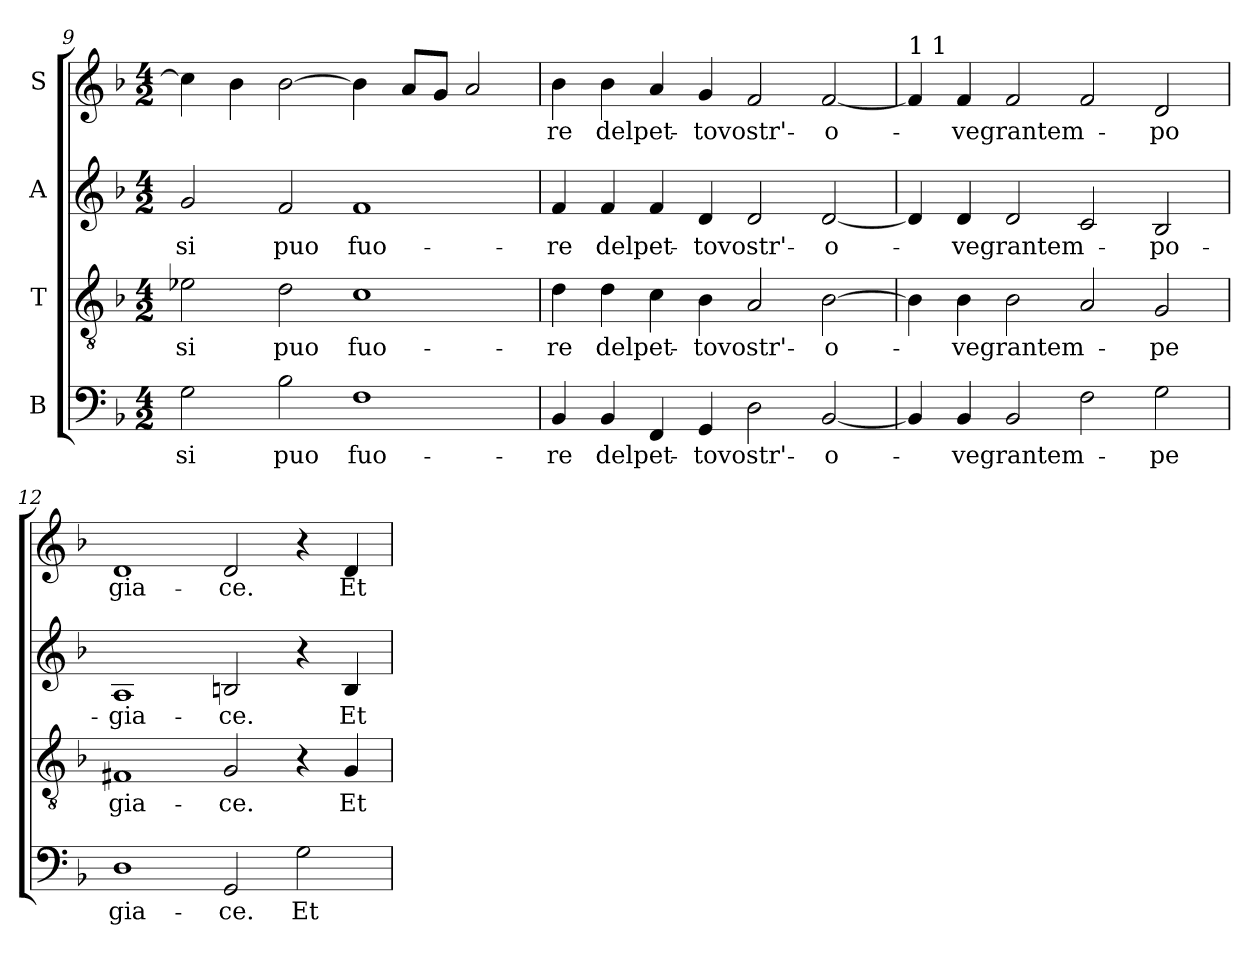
**kern	**text	**kern	**text	**kern	**text	**kern	**text
*part4	*part4	*part3	*part3	*part2	*part2	*part1	*part1
*staff4	*staff4	*staff3	*staff3	*staff2	*staff2	*staff1	*staff1
*I"B	*	*I"T	*	*I"A	*	*I"S	*
*clefF4	*	*clefGv2	*	*clefG2	*	*clefG2	*
*k[b-]	*	*k[b-]	*	*k[b-]	*	*k[b-]	*
*F:	*	*F:	*	*F:	*	*F:	*
*M4/2	*	*M4/2	*	*M4/2	*	*M4/2	*
=9	=9	=9	=9	=9	=9	=9	=9
!	!LO:LY:b:cj	!	!LO:LY:b:cj	!	!LO:LY:b:cj	!	!
2G\	si	2e-X\	si	2g/	si	4cc\]	.
.	.	.	.	.	.	4b-\	.
!	!LO:LY:b:cj	!	!LO:LY:b:cj	!	!LO:LY:b:cj	!	!
2B-\	puo	2d\	puo	2f/	puo	[>2b-\	.
!	!LO:LY:b:cj	!	!LO:LY:b:cj	!	!LO:LY:b:cj	!	!
1F	fuo-	1c	fuo-	1f	fuo-	4b-\]	.
.	.	.	.	.	.	8a/L	.
.	.	.	.	.	.	8g/J	.
.	.	.	.	.	.	2a/	.
=10	=10	=10	=10	=10	=10	=10	=10
!	!LO:LY:b:cj	!	!LO:LY:b:cj	!	!LO:LY:b:cj	!	!LO:LY:b:cj
4BB-/	-re	4d\	-re	4f/	-re	4b-\	-re
!	!LO:LY:b	!	!LO:LY:b	!	!LO:LY:b	!	!LO:LY:b
4BB-/	delpet-	4d\	delpet-	4f/	delpet-	4b-\	delpet-
4FF/	.	4c\	.	4f/	.	4a/	.
!	!LO:LY:b	!	!LO:LY:b	!	!LO:LY:b	!	!LO:LY:b
4GG/	-tovostr'-	4B-\	-tovostr'-	4d/	-tovostr'-	4g/	-tovostr'-
2D\	.	2A/	.	2d/	.	2f/	.
!	!LO:LY:b:rj	!	!LO:LY:b:rj	!	!LO:LY:b:rj	!	!LO:LY:b:rj
[>2BB-/	-o-	[<2B-\	-o-	[>2d/	-o-	[>2f/	-o-
!!LO:LB:g=z
=11	=11	=11	=11	=11	=11	=11	=11
!	!	!	!	!	!	!LO:TX:a:t=1 1	!
4BB-/]	.	4B-\]	.	4d/]	.	4f/]	.
!	!LO:LY:b	!	!LO:LY:b	!	!LO:LY:b	!	!LO:LY:b
4BB-/	-vegrantem-	4B-\	-vegrantem-	4d/	-vegrantem-	4f/	-vegrantem-
2BB-/	.	2B-\	.	2d/	.	2f/	.
2F\	.	2A/	.	2c/	.	2f/	.
!	!LO:LY:b:cj	!	!LO:LY:b:cj	!	!LO:LY:b:cj	!	!LO:LY:b:cj
2G\	-pe	2G/	-pe	2B-/	-po-	2d/	-po
=12	=12	=12	=12	=12	=12	=12	=12
!	!LO:LY:b:cj	!	!LO:LY:b:cj	!	!LO:LY:b:cj	!	!LO:LY:b:cj
1D	gia-	1F#X	gia-	1A	-gia-	1d	gia-
!	!LO:LY:b:cj	!	!LO:LY:b:cj	!	!LO:LY:b:cj	!	!LO:LY:b:cj
2GG/	-ce.	2G/	-ce.	2Bn/	-ce.	2d/	-ce.
!	!LO:LY:b:cj	!	!	!	!	!	!
2G\	Et	4r	.	4r	.	4r	.
!	!	!	!LO:LY:b:cj	!	!LO:LY:b:cj	!	!LO:LY:b:cj
.	.	4G/	Et	4B/	Et	4d/	Et
=	=	=	=	=	=	=	=
*-	*-	*-	*-	*-	*-	*-	*-
